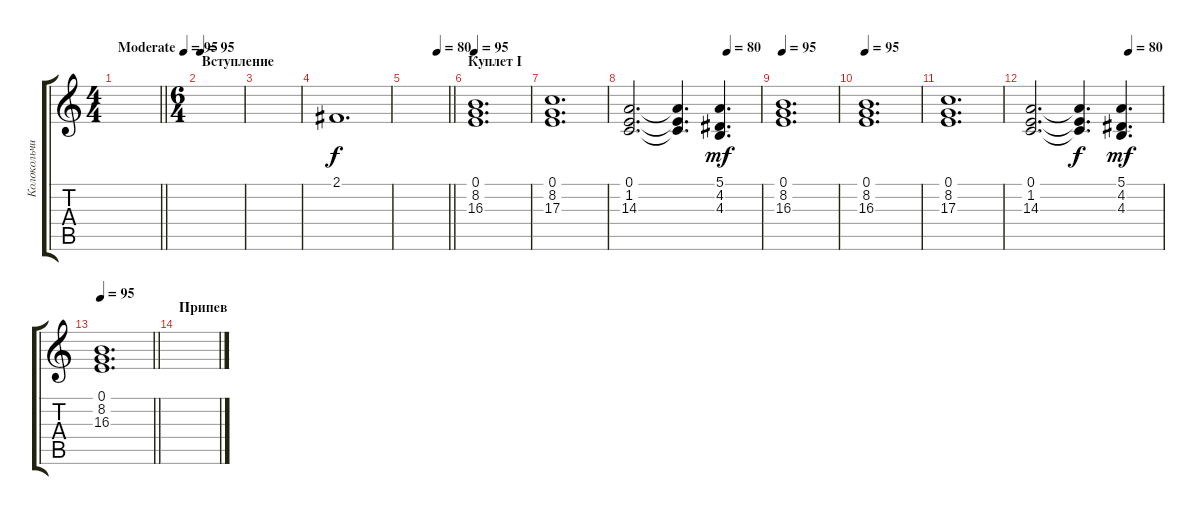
\track ("Колокольчики" "Колокольчи") {instrument vibraphone}
\staff {score tabs}
\tuning (E4 B3 G3 D3 A2 E2) {hide}
\ts (4 4)
\tempo (95 "Moderate")
\clef g2
\barLineRight lightlight
\ks c
|
\ts (6 4)
\section ("" "Вступление")
\tempo 95
|
|
2.1.1{d} |
\tempo (80 0.75)
\barLineRight lightlight
|
\section ("" "Куплет I")
\tempo 95
(0.1 8.2 16.3).1{d} |
(0.1 8.2 17.3).1{d} |
\tempo (80 0.75)
(0.1 1.2 14.3).2{d} (0.1{t} 1.2{t} 14.3{t}).4{d dy f} (5.1 4.2 4.3).4{d dy mf} |
\tempo 95
(0.1 8.2 16.3).1{d} |
\tempo 95
(0.1 8.2 16.3).1{d} |
(0.1 8.2 17.3).1{d} |
\tempo (80 0.75)
(0.1 1.2 14.3).2{d} (0.1{t} 1.2{t} 14.3{t}).4{d dy f} (5.1 4.2 4.3).4{d dy mf} |
\tempo 95
\barLineRight lightlight
(0.1 8.2 16.3).1{d} |
\section ("" "Припев")
